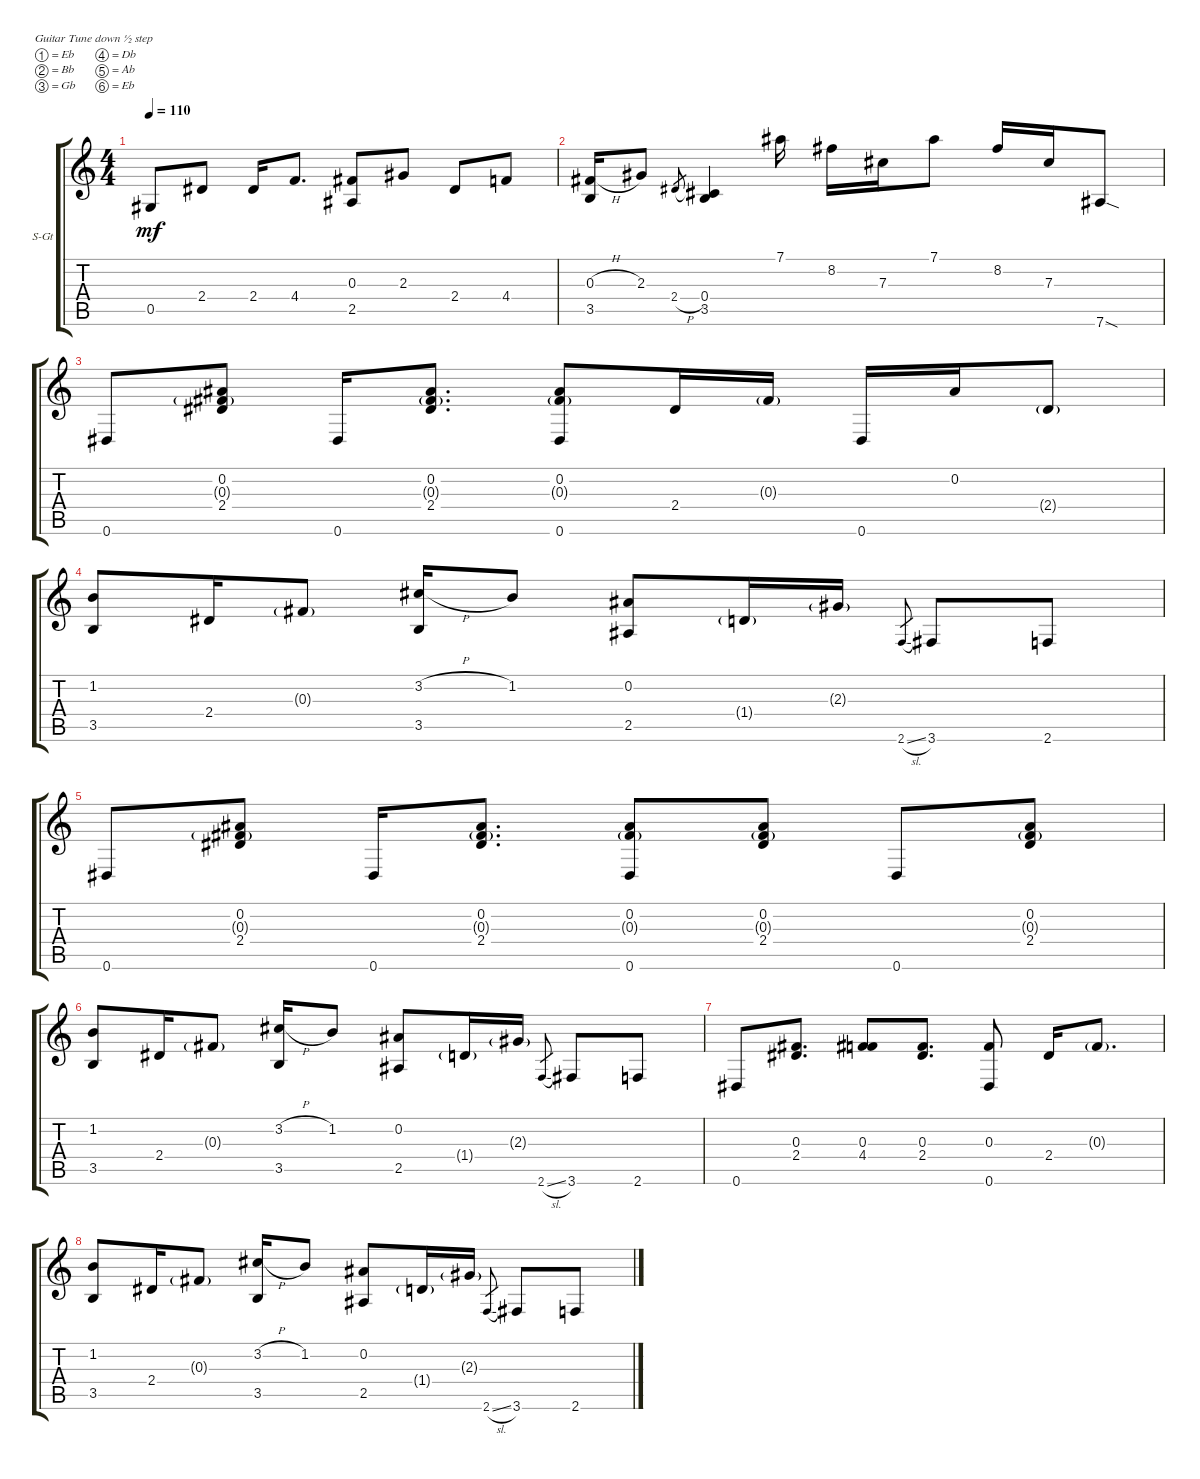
\defaultSystemsLayout 4
\bracketExtendMode groupsimilarinstruments
\firstSystemTrackNameOrientation horizontal
\otherSystemsTrackNameOrientation horizontal
\track ("Steel Guitar" "S-Gt") {instrument acousticguitarsteel}
\staff {score tabs}
\tuning (Eb4 Bb3 Gb3 Db3 Ab2 Eb2)
\ts (4 4)
\tempo 110
\clef g2
\ks c
0.5.8{dy mf} 2.4.8 2.4.16 4.4.8{d} (2.5 0.3).8 2.3.8 2.4.8 4.4.8 |
(0.3{h} 3.5).16 2.3.8 2.4{h}.8{gr} (3.5 0.4).4 7.1.16 8.2.16 7.3.16 7.1.8 8.2.16 7.3.16 7.6{sod}.8 |
0.6.8 (2.4 0.3{g} 0.2).8 0.6.16 (2.4 0.3{g} 0.2).8{d} (0.6 0.3{g} 0.2).8 2.4.16 0.3{g}.16 0.6.16 0.2.16 2.4{g}.8 |
(3.5 1.2).8 2.4.16 0.3{g}.8 (3.5 3.2{h}).16 1.2.8 (2.5 0.2).8 1.4{g}.16 2.3{g}.16 2.6{sl}.8{gr} 3.6.8 2.6.8 |
0.6.8 (2.4 0.3{g} 0.2).8 0.6.16 (2.4 0.3{g} 0.2).8{d} (0.6 0.3{g} 0.2).8 (0.3{g} 2.4 0.2).8 0.6.8 (2.4 0.3{g} 0.2).8 |
(3.5 1.2).8 2.4.16 0.3{g}.8 (3.5 3.2{h}).16 1.2.8 (2.5 0.2).8 1.4{g}.16 2.3{g}.16 2.6{sl}.8{gr} 3.6.8 2.6.8 |
0.6.8 (2.4 0.3).8{d} (4.4 0.3).8 (2.4 0.3).8{d} (0.3 0.6).8 2.4.16 0.3{g}.8{d} |
(3.5 1.2).8 2.4.16 0.3{g}.8 (3.5 3.2{h}).16 1.2.8 (2.5 0.2).8 1.4{g}.16 2.3{g}.16 2.6{sl}.8{gr} 3.6.8 2.6.8
